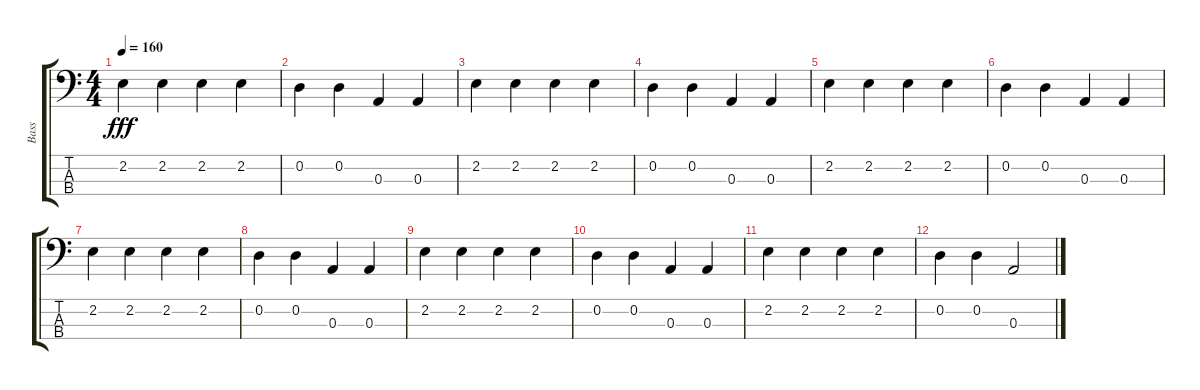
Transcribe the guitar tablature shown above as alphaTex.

\track ("Bass" "Bass") {instrument electricbasspick}
\staff {score tabs}
\tuning (G2 D2 A1 E1) {hide}
\ts (4 4)
\tempo 160
\clef f4
\ks c
2.2.4{dy fff} 2.2.4 2.2.4 2.2.4 |
0.2.4 0.2.4 0.3.4 0.3.4 |
2.2.4 2.2.4 2.2.4 2.2.4 |
0.2.4 0.2.4 0.3.4 0.3.4 |
2.2.4 2.2.4 2.2.4 2.2.4 |
0.2.4 0.2.4 0.3.4 0.3.4 |
2.2.4 2.2.4 2.2.4 2.2.4 |
0.2.4 0.2.4 0.3.4 0.3.4 |
2.2.4 2.2.4 2.2.4 2.2.4 |
0.2.4 0.2.4 0.3.4 0.3.4 |
2.2.4 2.2.4 2.2.4 2.2.4 |
0.2.4 0.2.4 0.3.2
